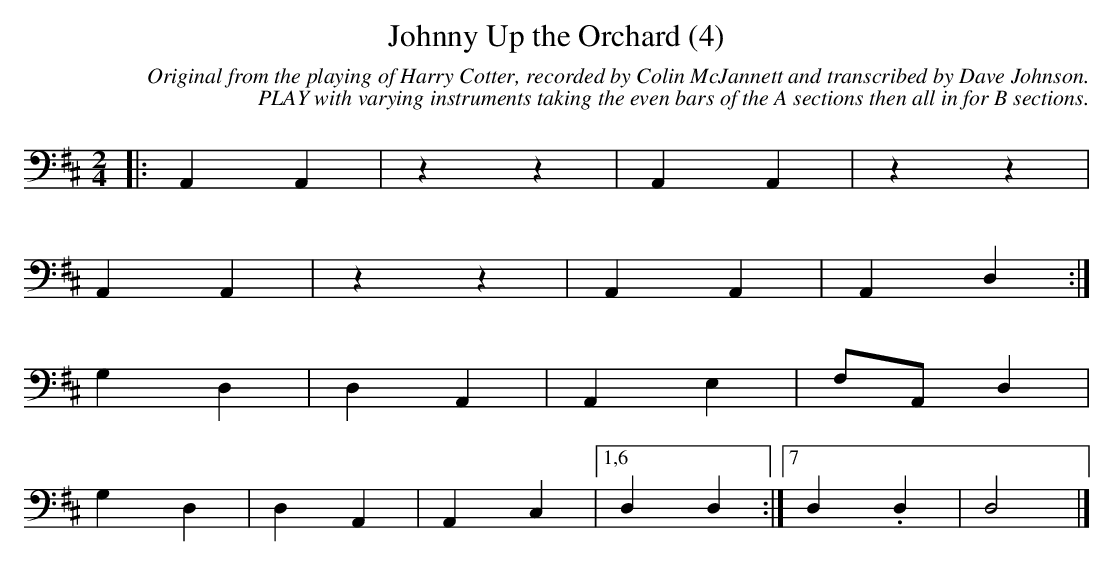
X:1
T:Johnny Up the Orchard (4)
C:Original from the playing of Harry Cotter, recorded by Colin McJannett and transcribed by Dave Johnson.
C:PLAY with varying instruments taking the even bars of the A sections then all in for B sections.
M:2/4
L:1/8
K:D
V:8 clef=bass
|:A,,2A,,2|z2z2|A,,2A,,2|z2z2|
A,,2A,,2|z2z2|A,,2A,,2|A,,2D,2:|
G,2D,2|D,2A,,2|A,,2E,2|F,A,, D,2|
G,2D,2|D,2A,,2|A,,2C,2|1,6D,2 D,2:|7D,2 .D,2|D,4|]
